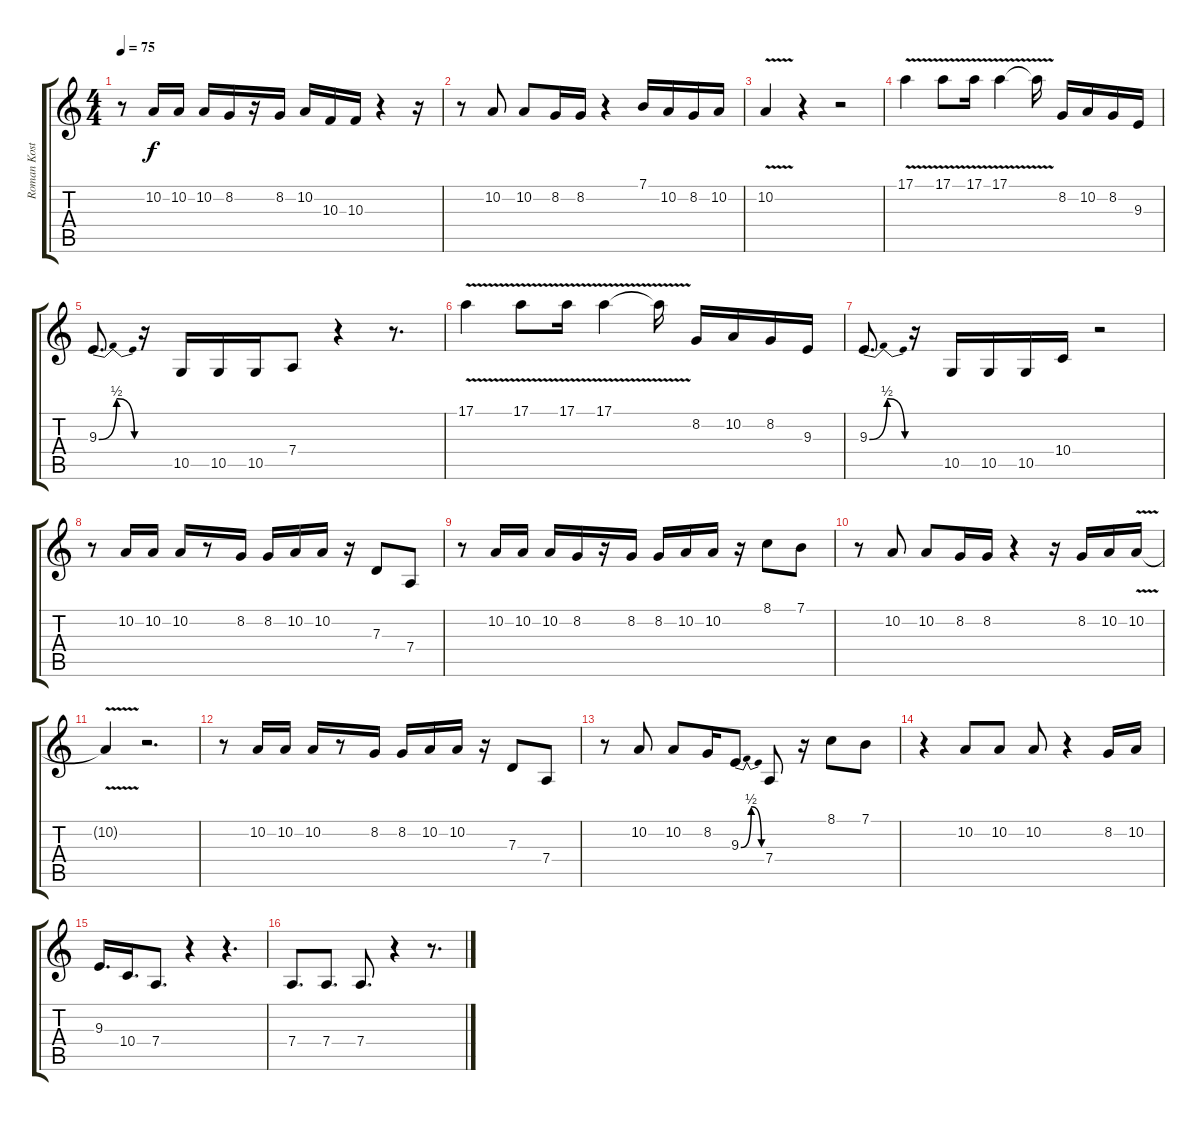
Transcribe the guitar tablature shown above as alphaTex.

\track ("Roman Kostrzewski" "Roman Kost") {instrument lead6voice}
\staff {score tabs}
\tuning (E4 B3 G3 D3 A2 E2) {hide}
\ts (4 4)
\tempo 75
\clef g2
\ks c
r.8{dy f} 10.2.16 10.2.16 10.2.16 8.2.16 r.16 8.2.16 10.2.16 10.3.16 10.3.16 r.4 r.16 |
r.8 10.2.8 10.2.8 8.2.16 8.2.16 r.4 7.1.16 10.2.16 8.2.16 10.2.16 |
10.2{v}.4 r.4 r.2 |
17.1{v}.4 17.1{v}.8 17.1{v}.16 17.1{v}.4 17.1{t}.16 8.2.16 10.2.16 8.2.16 9.3.16 |
9.3{be (bendrelease 0 0 30 2 30 2 60 0)}.8{d} r.16 10.5.16 10.5.16 10.5.16 7.4.8 r.4 r.8{d} |
17.1{v}.4 17.1{v}.8 17.1{v}.16 17.1{v}.4 17.1{t}.16 8.2.16 10.2.16 8.2.16 9.3.16 |
9.3{be (bendrelease 0 0 30 2 30 2 60 0)}.8{d} r.16 10.5.16 10.5.16 10.5.16 10.4.16 r.2 |
r.8 10.2.16 10.2.16 10.2.16 r.8 8.2.16 8.2.16 10.2.16 10.2.16 r.16 7.3.8 7.4.8 |
r.8 10.2.16 10.2.16 10.2.16 8.2.16 r.16 8.2.16 8.2.16 10.2.16 10.2.16 r.16 8.1.8 7.1.8 |
r.8 10.2.8 10.2.8 8.2.16 8.2.16 r.4 r.16 8.2.16 10.2.16 10.2{v}.16 |
10.2{t}.4 r.2{d} |
r.8 10.2.16 10.2.16 10.2.16 r.8 8.2.16 8.2.16 10.2.16 10.2.16 r.16 7.3.8 7.4.8 |
r.8 10.2.8 10.2.8 8.2.16 9.3{be (bendrelease 0 0 30 2 30 2 60 0)}.8 7.4.8 r.16 8.1.8 7.1.8 |
r.4 10.2.8 10.2.8 10.2.8 r.4 8.2.16 10.2.16 |
9.3.16{d} 10.4.16{d} 7.4.8{d} r.4 r.4{d} |
7.4.8{d} 7.4.8{d} 7.4.8{d} r.4 r.8{d}
